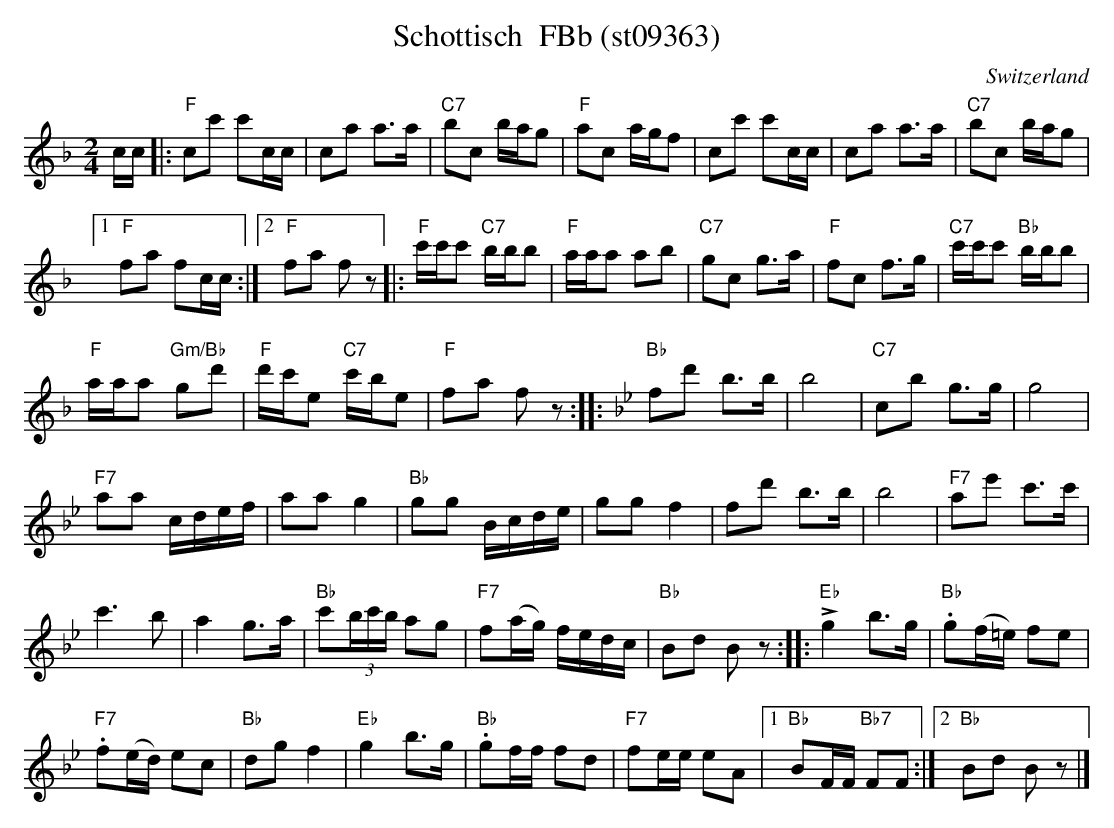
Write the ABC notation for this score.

X:1
T:Schottisch  FBb (st09363)
M:2/4
L:1/8
O:Switzerland
K:F major
c/c/ |: "F"cc' c'c/c/ | ca a>a | "C7"bc b/a/g | "F"ac a/g/f | cc' c'c/c/ | ca a>a | "C7"bc b/a/g |1
"F"fa fc/c/ :|2 "F"fa fz |: "F"c'/c'/c' "C7"b/b/b | "F"a/a/a ab | "C7"gc g>a | "F"fc f>g |  "C7"c'/c'/c' "Bb"b/b/b |
"F"a/a/a "Gm/Bb"gd' | "F"d'/c'/e "C7"c'/b/e |  "F"fa fz :: [K:Bb] "Bb"fd' b>b | b4 | "C7"cb g>g | g4 |
"F7"aa c/d/e/f/ | aag2 | "Bb"gg B/c/d/e/ | ggf2 | fd' b>b | b4 | "F7"ae' c'>c' |
c'3b  | a2 g>a | "Bb"c'(3b/c'/b/ ag | "F7"f(a/g/) f/e/d/c/ | "Bb"Bd Bz :: !>!"Eb"g2 b>g | "Bb".g(f/=e/) fe |
"F7".f(e/d/) ec | "Bb"dgf2 | "Eb"g2b>g | "Bb".gf/f/ fd | "F7"fe/e/ eA |1 "Bb"BF/F/ "Bb7"FF :|2 "Bb"Bd Bz |]
